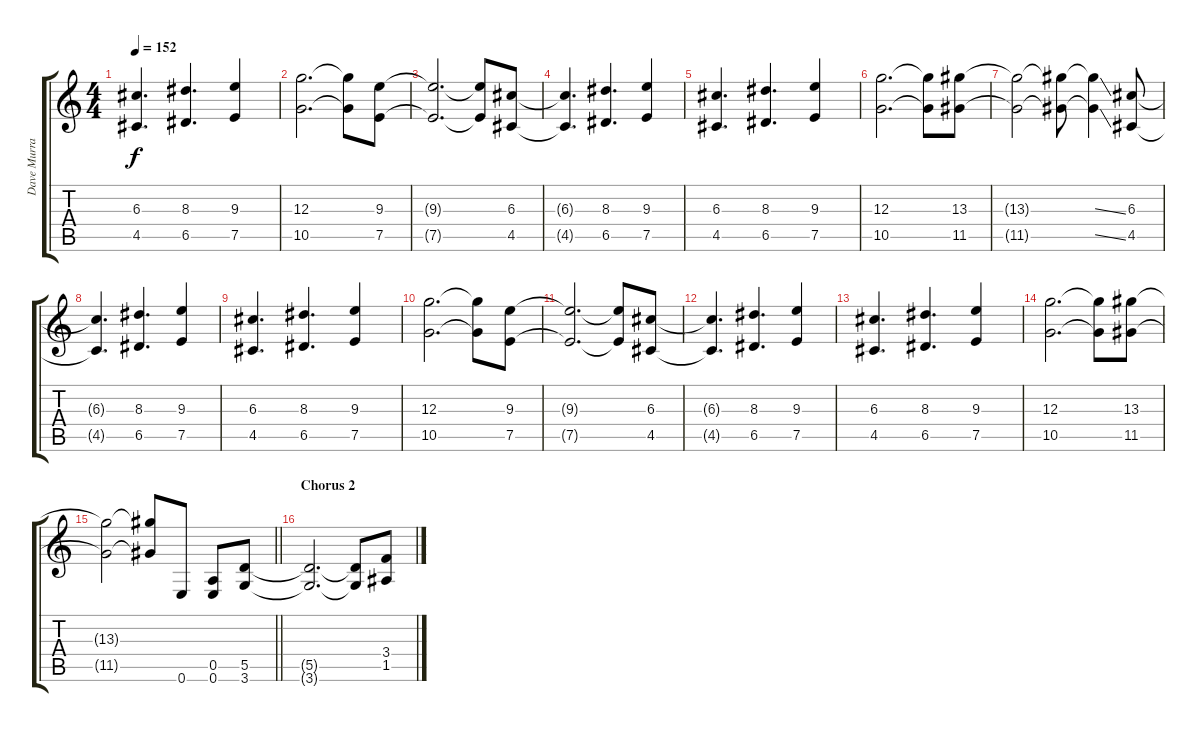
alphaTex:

\track ("Dave Murray" "Dave Murra") {instrument overdrivenguitar}
\staff {score tabs}
\tuning (E4 B3 G3 D3 A2 E2) {hide}
\ts (4 4)
\tempo 152
\clef g2
\ks c
(6.3 4.5).4{d dy f} (8.3 6.5).4{d} (9.3 7.5).4 |
(12.3 10.5).2{d} (12.3{t} 10.5{t}).8 (9.3 7.5).8 |
(9.3{t} 7.5{t}).2{d} (9.3{t} 7.5{t}).8 (6.3 4.5).8 |
(6.3{t} 4.5{t}).4{d} (8.3 6.5).4{d} (9.3 7.5).4 |
(6.3 4.5).4{d} (8.3 6.5).4{d} (9.3 7.5).4 |
(12.3 10.5).2{d} (12.3{t} 10.5{t}).8 (13.3 11.5).8 |
(13.3{t} 11.5{t}).2 (13.3{t} 11.5{t}).8 (13.3{ss t} 11.5{ss t}).4 (6.3 4.5).8 |
(6.3{t} 4.5{t}).4{d} (8.3 6.5).4{d} (9.3 7.5).4 |
(6.3 4.5).4{d} (8.3 6.5).4{d} (9.3 7.5).4 |
(12.3 10.5).2{d} (12.3{t} 10.5{t}).8 (9.3 7.5).8 |
(9.3{t} 7.5{t}).2{d} (9.3{t} 7.5{t}).8 (6.3 4.5).8 |
(6.3{t} 4.5{t}).4{d} (8.3 6.5).4{d} (9.3 7.5).4 |
(6.3 4.5).4{d} (8.3 6.5).4{d} (9.3 7.5).4 |
(12.3 10.5).2{d} (12.3{t} 10.5{t}).8 (13.3 11.5).8 |
\barLineRight lightlight
(13.3{t} 11.5{t}).2 (13.3{t} 11.5{t}).8 0.6.8 (0.5 0.6).8 (5.5 3.6).8 |
\section ("" "Chorus 2")
(5.5{t} 3.6{t}).2{d} (5.5{t} 3.6{t}).8 (3.4 1.5).8
